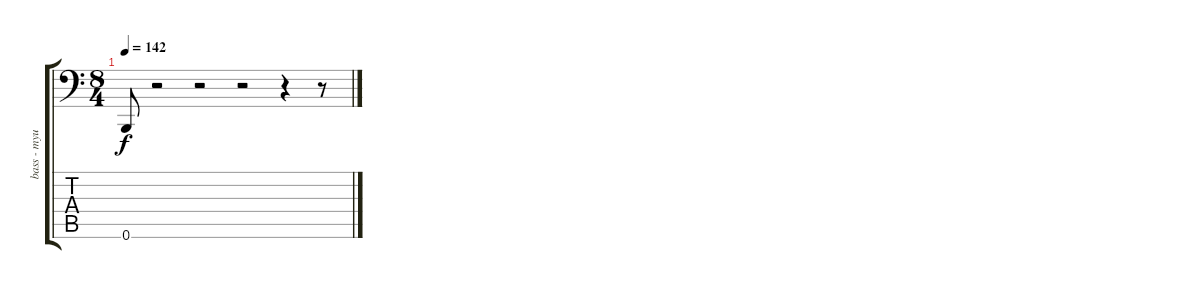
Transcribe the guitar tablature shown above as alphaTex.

\track ("bass - myung" "bass - myu") {instrument electricbassfinger}
\staff {score tabs}
\tuning (C3 G2 D2 A1 E1 B0) {hide}
\ts (8 4)
\tempo 142
\clef f4
\ks c
0.6.8{dy f} r.2 r.2 r.2 r.4 r.8
